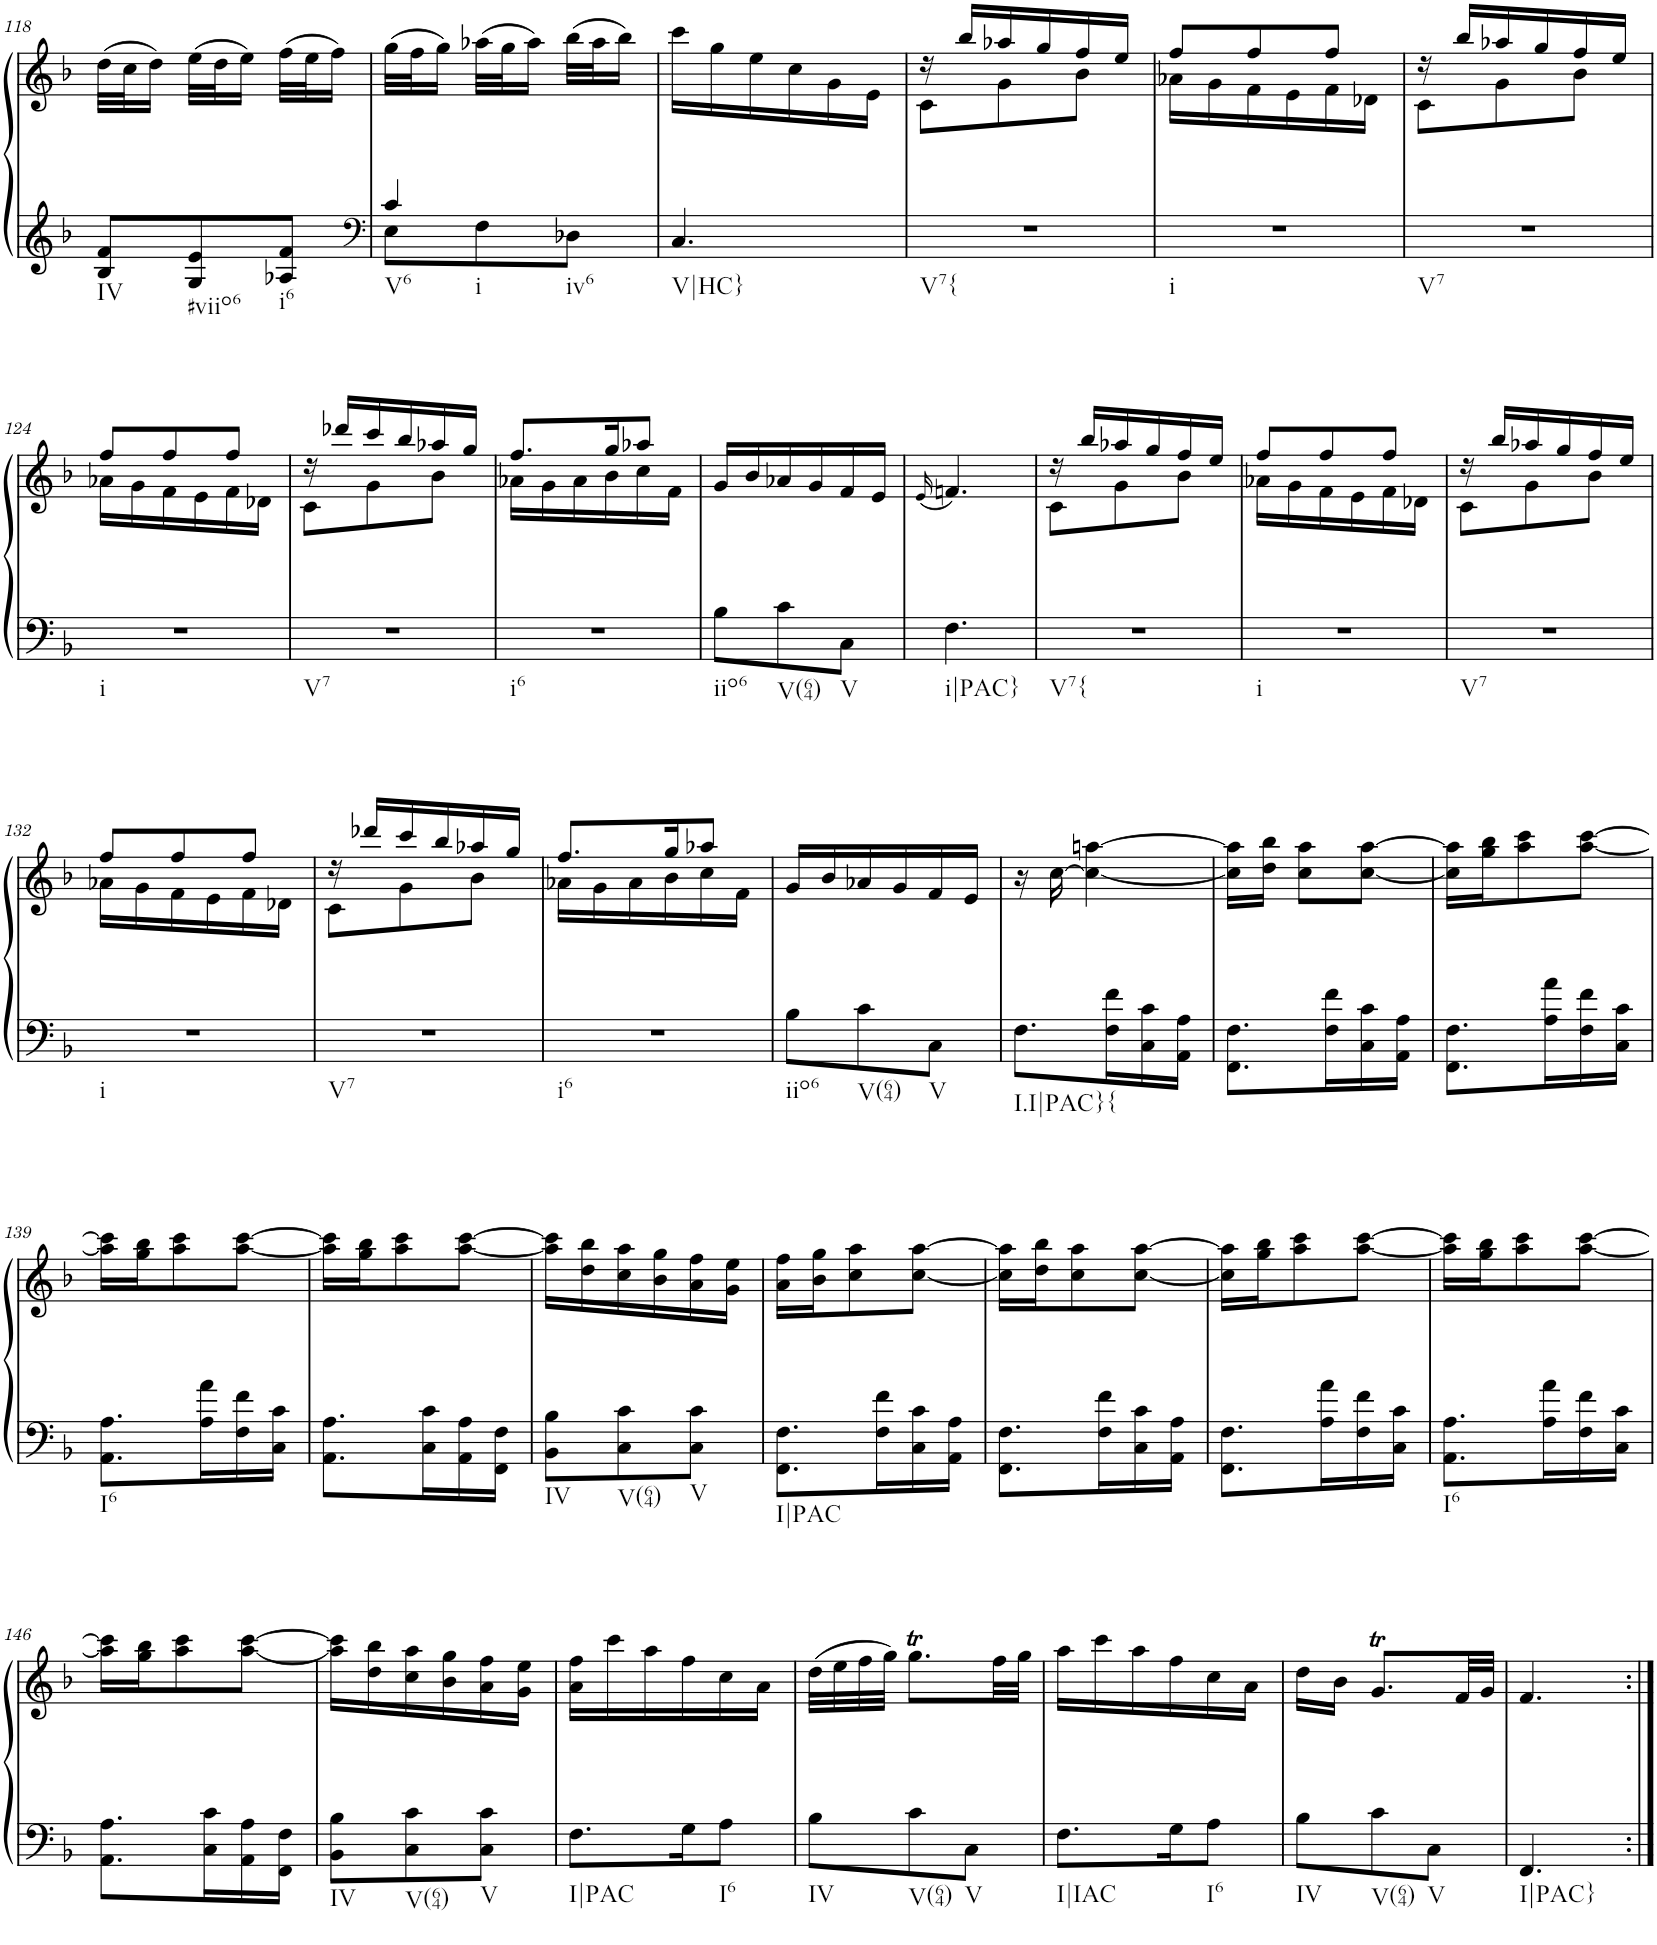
**kern	**kern
*part1	*part1
*staff2	*staff1
*I"Piano	*
*I'Pno.	*
!!LO:PB:g=z
*clefG2	*clefG2
*k[b-]	*k[b-]
*M3/8	*M3/8
=118	=118
!LO:TX:b:t=IV	!
8B-/ 8f/L	(32dd\LLL
.	32cc\J
.	16dd\JJ)
!LO:TX:b:t=#viio6	!
8G/ 8e/	(32ee\LLL
.	32dd\J
.	16ee\JJ)
!LO:TX:b:t=i6	!
8A-X/ 8f/J	(32ff\LLL
.	32ee\J
.	16ff\JJ)
=119	=119
*clefF4	*
*^	*
!LO:TX:b:t=V6	!	!
!LO:TX:b:t=i	!	!
4c/	8E\L	(32gg\LLL
.	.	32ff\J
.	.	16gg\JJ)
.	8F\	(32aa-X\LLL
.	.	32gg\J
.	.	16aa-\JJ)
!LO:TX:b:t=iv6	!	!
8ryy	8D-X\J	(32bb-\LLL
.	.	32aa-\J
.	.	16bb-\JJ)
*v	*v	*
=120	=120
!LO:TX:b:t=V|HC}	!
4.C/	16ccc\LL
.	16gg\
.	16ee\
.	16cc\
.	16g\
.	16e\JJ
=121	=121
*	*^
!LO:TX:b:t=V7{	!	!
4.r	16r	8c\L
.	16bb-/LL	.
.	16aa-X/	8g\
.	16gg/	.
.	16ff/	8b-\J
.	16ee/JJ	.
=122	=122	=122
!LO:TX:b:t=i	!	!
4.r	8ff/L	16a-X\LL
.	.	16g\
.	8ff/	16f\
.	.	16e\
.	8ff/J	16f\
.	.	16d-X\JJ
=123	=123	=123
!LO:TX:b:t=V7	!	!
4.r	16r	8c\L
.	16bb-/LL	.
.	16aa-X/	8g\
.	16gg/	.
.	16ff/	8b-\J
.	16ee/JJ	.
!!LO:LB:g=z	!!
=124	=124	=124
!LO:TX:b:t=i	!	!
4.r	8ff/L	16a-X\LL
.	.	16g\
.	8ff/	16f\
.	.	16e\
.	8ff/J	16f\
.	.	16d-X\JJ
=125	=125	=125
!LO:TX:b:t=V7	!	!
4.r	16r	8c\L
.	16ddd-X/LL	.
.	16ccc/	8g\
.	16bb-/	.
.	16aa-X/	8b-\J
.	16gg/JJ	.
=126	=126	=126
!LO:TX:b:t=i6	!	!
4.r	8.ff/L	16a-X\LL
.	.	16g\
.	.	16a-\
.	16gg/K	16b-\
.	8aa-X/J	16cc\
.	.	16f\JJ
=127	=127	=127
!LO:TX:b:t=iio6	!	!
*	*v	*v
8B-\L	16g/LL
.	16b-/
!LO:TX:b:t=V(64)	!
8c\	16a-X/
.	16g/
!LO:TX:b:t=V	!
8C\J	16f/
.	16e/JJ
=128	=128
.	(16qe/
!LO:TX:b:t=i|PAC}	!
4.F\	4.fn/)
=129	=129
*	*^
!LO:TX:b:t=V7{	!	!
4.r	16r	8c\L
.	16bb-/LL	.
.	16aa-X/	8g\
.	16gg/	.
.	16ff/	8b-\J
.	16ee/JJ	.
=130	=130	=130
!LO:TX:b:t=i	!	!
4.r	8ff/L	16a-X\LL
.	.	16g\
.	8ff/	16f\
.	.	16e\
.	8ff/J	16f\
.	.	16d-X\JJ
=131	=131	=131
!LO:TX:b:t=V7	!	!
4.r	16r	8c\L
.	16bb-/LL	.
.	16aa-X/	8g\
.	16gg/	.
.	16ff/	8b-\J
.	16ee/JJ	.
!!LO:LB:g=z	!!
=132	=132	=132
!LO:TX:b:t=i	!	!
4.r	8ff/L	16a-X\LL
.	.	16g\
.	8ff/	16f\
.	.	16e\
.	8ff/J	16f\
.	.	16d-X\JJ
=133	=133	=133
!LO:TX:b:t=V7	!	!
4.r	16r	8c\L
.	16ddd-X/LL	.
.	16ccc/	8g\
.	16bb-/	.
.	16aa-X/	8b-\J
.	16gg/JJ	.
=134	=134	=134
!LO:TX:b:t=i6	!	!
4.r	8.ff/L	16a-X\LL
.	.	16g\
.	.	16a-\
.	16gg/K	16b-\
.	8aa-X/J	16cc\
.	.	16f\JJ
=135	=135	=135
!LO:TX:b:t=iio6	!	!
*	*v	*v
8B-\L	16g/LL
.	16b-/
!LO:TX:b:t=V(64)	!
8c\	16a-X/
.	16g/
!LO:TX:b:t=V	!
8C\J	16f/
.	16e/JJ
=136	=136
!LO:TX:b:t=I.I|PAC}{	!
8.F\L	16r
.	[16cc\
.	4cc\_ [4aan\
16F\ 16f\L	.
16C\ 16c\	.
16AA\ 16A\JJ	.
=137	=137
8.FF\ 8.F\L	16cc\] 16aa\]LL
.	16dd\ 16bb-\JJ
.	8cc\ 8aa\L
16F\ 16f\L	.
16C\ 16c\	[8cc\ [8aa\J
16AA\ 16A\JJ	.
=138	=138
8.FF\ 8.F\L	16cc\] 16aa\]LL
.	16gg\ 16bb-\J
.	8aa\ 8ccc\
16A\ 16a\L	.
16F\ 16f\	[8aa\ [8ccc\J
16C\ 16c\JJ	.
!!LO:LB:g=z
=139	=139
!LO:TX:b:t=I6	!
8.AA\ 8.A\L	16aa\] 16ccc\]LL
.	16gg\ 16bb-\J
.	8aa\ 8ccc\
16A\ 16a\L	.
16F\ 16f\	[8aa\ [8ccc\J
16C\ 16c\JJ	.
=140	=140
8.AA\ 8.A\L	16aa\] 16ccc\]LL
.	16gg\ 16bb-\J
.	8aa\ 8ccc\
16C\ 16c\L	.
16AA\ 16A\	[8aa\ [8ccc\J
16FF\ 16F\JJ	.
=141	=141
!LO:TX:b:t=IV	!
8BB-\ 8B-\L	16aa\] 16ccc\]LL
.	16dd\ 16bb-\
!LO:TX:b:t=V(64)	!
8C\ 8c\	16cc\ 16aa\
.	16b-\ 16gg\
!LO:TX:b:t=V	!
8C\ 8c\J	16a\ 16ff\
.	16g\ 16ee\JJ
=142	=142
!LO:TX:b:t=I|PAC	!
8.FF\ 8.F\L	16a\ 16ff\LL
.	16b-\ 16gg\J
.	8cc\ 8aa\
16F\ 16f\L	.
16C\ 16c\	[8cc\ [8aa\J
16AA\ 16A\JJ	.
=143	=143
8.FF\ 8.F\L	16cc\] 16aa\]LL
.	16dd\ 16bb-\J
.	8cc\ 8aa\
16F\ 16f\L	.
16C\ 16c\	[8cc\ [8aa\J
16AA\ 16A\JJ	.
=144	=144
8.FF\ 8.F\L	16cc\] 16aa\]LL
.	16gg\ 16bb-\J
.	8aa\ 8ccc\
16A\ 16a\L	.
16F\ 16f\	[8aa\ [8ccc\J
16C\ 16c\JJ	.
=145	=145
!LO:TX:b:t=I6	!
8.AA\ 8.A\L	16aa\] 16ccc\]LL
.	16gg\ 16bb-\J
.	8aa\ 8ccc\
16A\ 16a\L	.
16F\ 16f\	[8aa\ [8ccc\J
16C\ 16c\JJ	.
!!LO:LB:g=z
=146	=146
8.AA\ 8.A\L	16aa\] 16ccc\]LL
.	16gg\ 16bb-\J
.	8aa\ 8ccc\
16C\ 16c\L	.
16AA\ 16A\	[8aa\ [8ccc\J
16FF\ 16F\JJ	.
=147	=147
!LO:TX:b:t=IV	!
8BB-\ 8B-\L	16aa\] 16ccc\]LL
.	16dd\ 16bb-\
!LO:TX:b:t=V(64)	!
8C\ 8c\	16cc\ 16aa\
.	16b-\ 16gg\
!LO:TX:b:t=V	!
8C\ 8c\J	16a\ 16ff\
.	16g\ 16ee\JJ
=148	=148
!LO:TX:b:t=I|PAC	!
8.F\L	16a\ 16ff\LL
.	16ccc\
.	16aa\
16G\K	16ff\
!LO:TX:b:t=I6	!
8A\J	16cc\
.	16a\JJ
=149	=149
!LO:TX:b:t=IV	!
8B-\L	(32dd\LLL
.	32ee\
.	32ff\
.	32gg\JJJ)
!LO:TX:b:t=V(64)	!
8c\	8.ggT\L
!LO:TX:b:t=V	!
8C\J	.
.	32ff\LL
.	32gg\JJJ
=150	=150
!LO:TX:b:t=I|IAC	!
8.F\L	16aa\LL
.	16ccc\
.	16aa\
16G\K	16ff\
!LO:TX:b:t=I6	!
8A\J	16cc\
.	16a\JJ
=151	=151
!LO:TX:b:t=IV	!
8B-\L	16dd\LL
.	16b-\JJ
!LO:TX:b:t=V(64)	!
8c\	8.gT/L
!LO:TX:b:t=V	!
8C\J	.
.	32f/LL
.	32g/JJJ
=152	=152
!LO:TX:b:t=I|PAC}	!
4.FF/	4.f/
=:|!	=:|!
*-	*-
